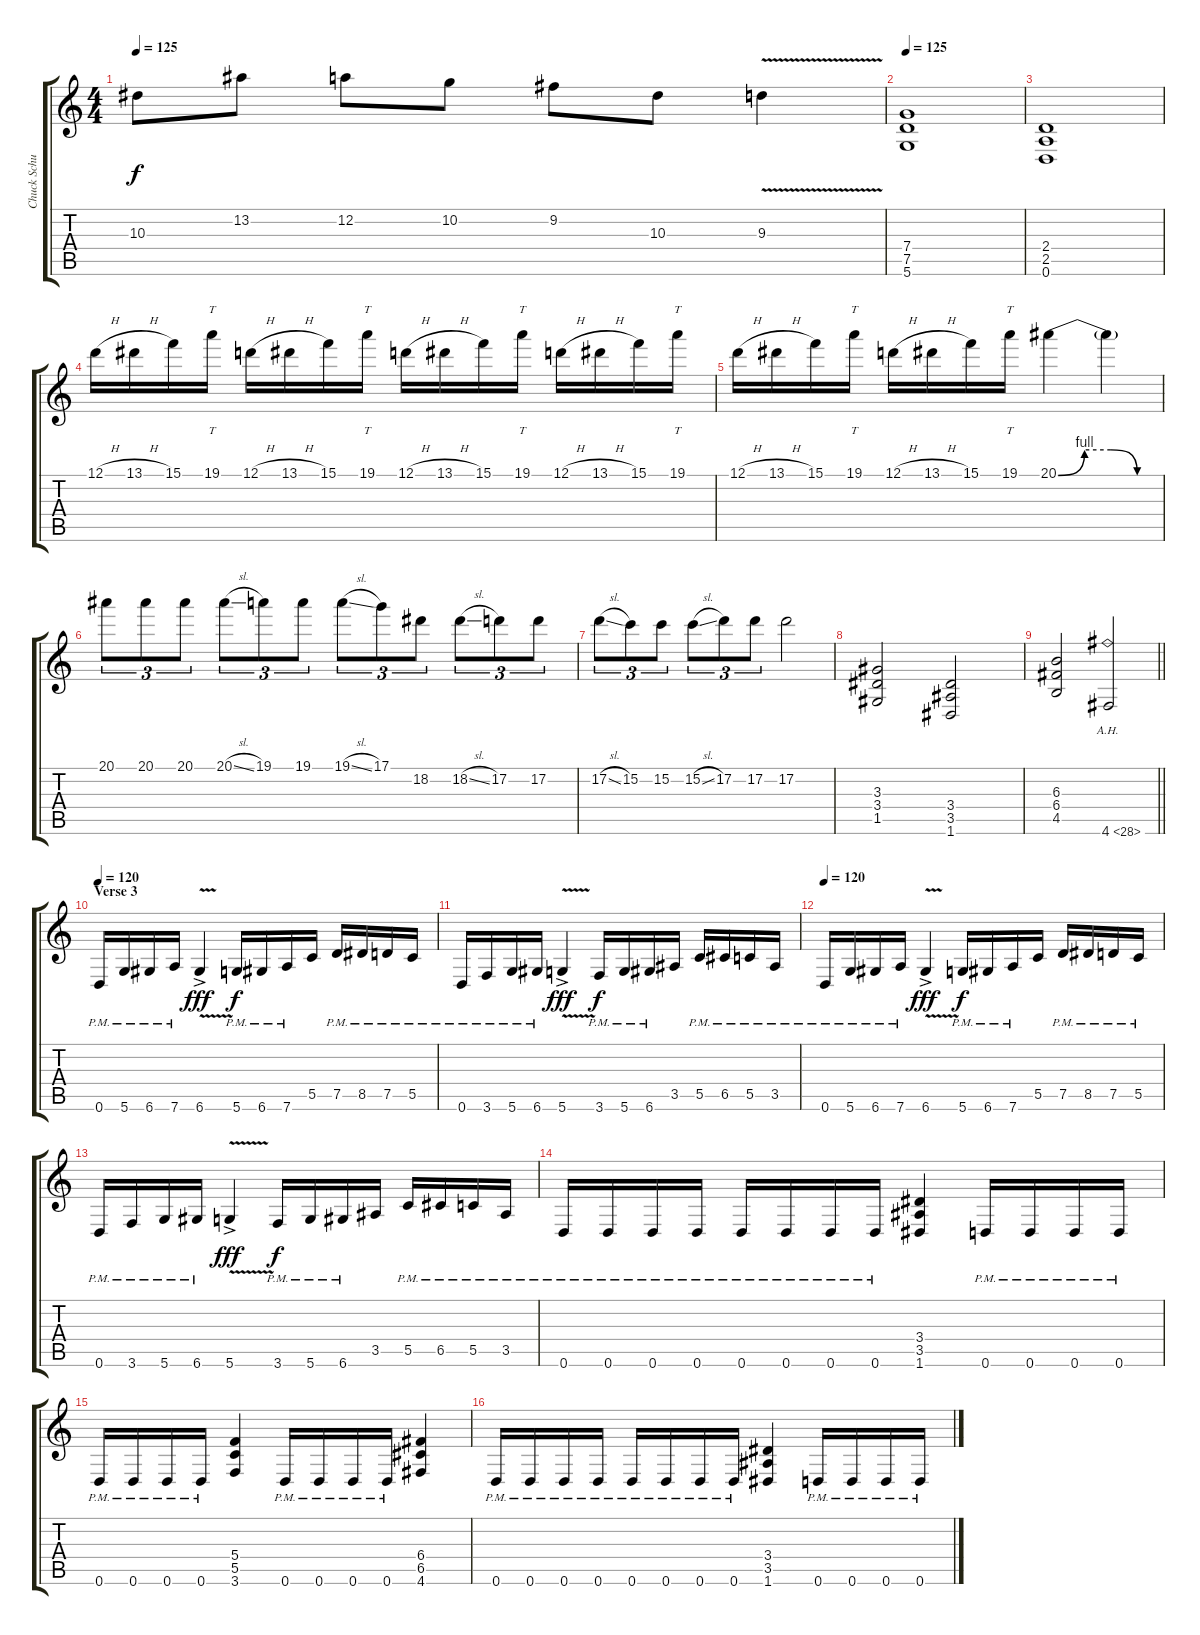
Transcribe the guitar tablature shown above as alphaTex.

\track ("Chuck Schuldiner" "Chuck Schu") {instrument distortionguitar}
\staff {score tabs}
\tuning (D4 A3 F3 C3 G2 D2) {hide}
\ts (4 4)
\tempo 125
\clef g2
\ks c
10.3.8{dy f} 13.2.8 12.2.8 10.2.8 9.2.8 10.3.8 9.3{v}.4 |
\tempo 125
(7.4 7.5 5.6).1 |
(2.4 2.5 0.6).1 |
12.1{h}.16 13.1{h}.16 15.1.16 19.1.16{tt} 12.1{h}.16 13.1{h}.16 15.1.16 19.1.16{tt} 12.1{h}.16 13.1{h}.16 15.1.16 19.1.16{tt} 12.1{h}.16 13.1{h}.16 15.1.16 19.1.16{tt} |
12.1{h}.16 13.1{h}.16 15.1.16 19.1.16{tt} 12.1{h}.16 13.1{h}.16 15.1.16 19.1.16{tt} 20.1{be (custom 0 0 15 4 30 4 45 0 60 0)}.4 20.1{t}.4 |
20.1.8{tu (3 2)} 20.1.8{tu (3 2)} 20.1.8{tu (3 2)} 20.1{sl}.8{tu (3 2)} 19.1.8{tu (3 2)} 19.1.8{tu (3 2)} 19.1{sl}.8{tu (3 2)} 17.1.8{tu (3 2)} 18.2.8{tu (3 2)} 18.2{sl}.8{tu (3 2)} 17.2.8{tu (3 2)} 17.2.8{tu (3 2)} |
17.2{sl}.8{tu (3 2)} 15.2.8{tu (3 2)} 15.2.8{tu (3 2)} 15.2{sl}.8{tu (3 2)} 17.2.8{tu (3 2)} 17.2.8{tu (3 2)} 17.2.2 |
(3.3 3.4 1.5).2 (3.4 3.5 1.6).2 |
\barLineRight lightlight
(6.3 6.4 4.5).2 4.6{ah 24}.2 |
\section ("" "Verse 3")
\tempo 120
0.6{pm}.16 5.6{pm}.16 6.6{pm}.16 7.6{pm}.16 6.6{v ac}.4{dy fff} 5.6{pm}.16{dy f} 6.6{pm}.16 7.6{pm}.16 5.5.16 7.5{pm}.16 8.5{pm}.16 7.5{pm}.16 5.5{pm}.16 |
0.6{pm}.16 3.6{pm}.16 5.6{pm}.16 6.6{pm}.16 5.6{v ac}.4{dy fff} 3.6{pm}.16{dy f} 5.6{pm}.16 6.6{pm}.16 3.5.16 5.5{pm}.16 6.5{pm}.16 5.5{pm}.16 3.5{pm}.16 |
\tempo 120
0.6{pm}.16 5.6{pm}.16 6.6{pm}.16 7.6{pm}.16 6.6{v ac}.4{dy fff} 5.6{pm}.16{dy f} 6.6{pm}.16 7.6{pm}.16 5.5.16 7.5{pm}.16 8.5{pm}.16 7.5{pm}.16 5.5{pm}.16 |
0.6{pm}.16 3.6{pm}.16 5.6{pm}.16 6.6{pm}.16 5.6{v ac}.4{dy fff} 3.6{pm}.16{dy f} 5.6{pm}.16 6.6{pm}.16 3.5.16 5.5{pm}.16 6.5{pm}.16 5.5{pm}.16 3.5{pm}.16 |
0.6{pm}.16 0.6{pm}.16 0.6{pm}.16 0.6{pm}.16 0.6{pm}.16 0.6{pm}.16 0.6{pm}.16 0.6{pm}.16 (3.4 3.5 1.6).4 0.6{pm}.16 0.6{pm}.16 0.6{pm}.16 0.6{pm}.16 |
0.6{pm}.16 0.6{pm}.16 0.6{pm}.16 0.6{pm}.16 (5.4 5.5 3.6).4 0.6{pm}.16 0.6{pm}.16 0.6{pm}.16 0.6{pm}.16 (6.4 6.5 4.6).4 |
0.6{pm}.16 0.6{pm}.16 0.6{pm}.16 0.6{pm}.16 0.6{pm}.16 0.6{pm}.16 0.6{pm}.16 0.6{pm}.16 (3.4 3.5 1.6).4 0.6{pm}.16 0.6{pm}.16 0.6{pm}.16 0.6{pm}.16
